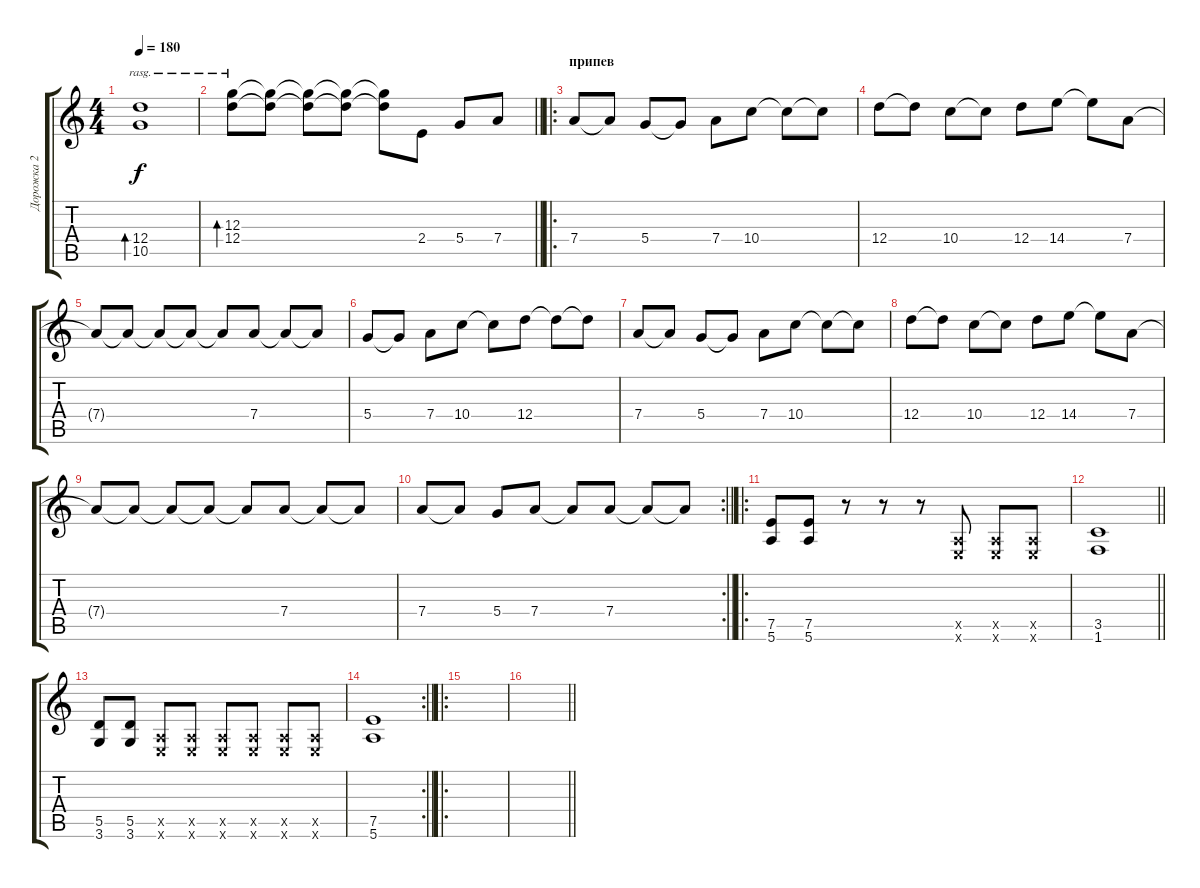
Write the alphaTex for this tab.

\track ("Дорожка 2" "Дорожка 2") {instrument overdrivenguitar}
\staff {score tabs}
\tuning (E4 B3 G3 D3 A2 E2) {hide}
\ts (4 4)
\tempo 180
\clef g2
\ks c
(12.4 10.5).1{bd 480 rasg ii dy f} |
\barLineRight lightlight
(12.3 12.4).8{bd 480 rasg ii} (12.3{t} 12.4{t}).8 (12.3{t} 12.4{t}).8 (12.3{t} 12.4{t}).8 (12.3{t} 12.4{t}).8 2.4.8 5.4.8 7.4.8 |
\ro
\section ("" "припев")
7.4.8 7.4{t}.8 5.4.8 5.4{t}.8 7.4.8 10.4.8 10.4{t}.8 10.4{t}.8 |
12.4.8 12.4{t}.8 10.4.8 10.4{t}.8 12.4.8 14.4.8 14.4{t}.8 7.4.8 |
7.4{t}.8 7.4{t}.8 7.4{t}.8 7.4{t}.8 7.4{t}.8 7.4.8 7.4{t}.8 7.4{t}.8 |
5.4.8 5.4{t}.8 7.4.8 10.4.8 10.4{t}.8 12.4.8 12.4{t}.8 12.4{t}.8 |
7.4.8 7.4{t}.8 5.4.8 5.4{t}.8 7.4.8 10.4.8 10.4{t}.8 10.4{t}.8 |
12.4.8 12.4{t}.8 10.4.8 10.4{t}.8 12.4.8 14.4.8 14.4{t}.8 7.4.8 |
7.4{t}.8 7.4{t}.8 7.4{t}.8 7.4{t}.8 7.4{t}.8 7.4.8 7.4{t}.8 7.4{t}.8 |
\rc 2
\barLineRight lightlight
7.4.8 7.4{t}.8 5.4.8 7.4.8 7.4{t}.8 7.4.8 7.4{t}.8 7.4{t}.8 |
\ro
(7.5 5.6).8 (7.5 5.6).8 r.8 r.8 r.8 (0.5{x} 0.6{x}).8 (0.5{x} 0.6{x}).8 (0.5{x} 0.6{x}).8 |
\barLineRight lightlight
(3.5 1.6).1 |
(5.5 3.6).8 (5.5 3.6).8 (0.5{x} 0.6{x}).8 (0.5{x} 0.6{x}).8 (0.5{x} 0.6{x}).8 (0.5{x} 0.6{x}).8 (0.5{x} 0.6{x}).8 (0.5{x} 0.6{x}).8 |
\rc 2
\barLineRight lightlight
(7.5 5.6).1 |
\ro
|
\barLineRight lightlight
